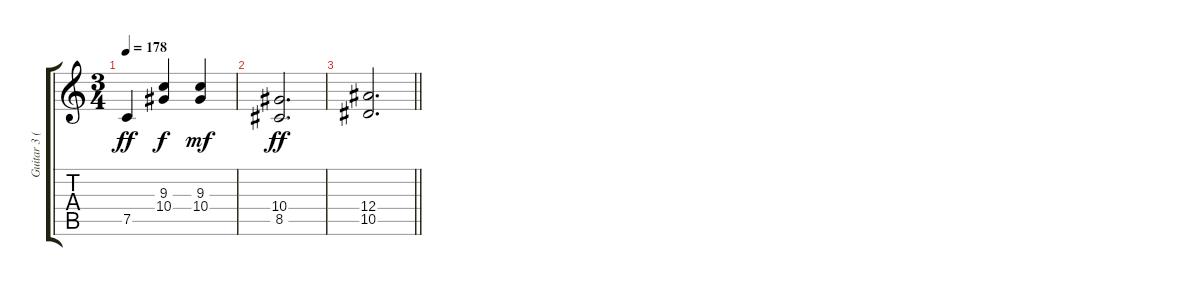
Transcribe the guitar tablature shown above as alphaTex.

\track ("Guitar 3 (Rhytm)" "Guitar 3 (") {instrument distortionguitar}
\staff {score tabs}
\tuning (C4 G3 Eb3 Bb2 F2 C2) {hide}
\ts (3 4)
\tempo 178
\clef g2
\ks c
7.5.4{dy ff} (9.3 10.4).4{dy f} (9.3 10.4).4{dy mf} |
(10.4 8.5).2{d dy ff} |
\barLineRight lightlight
(12.4 10.5).2{d}
